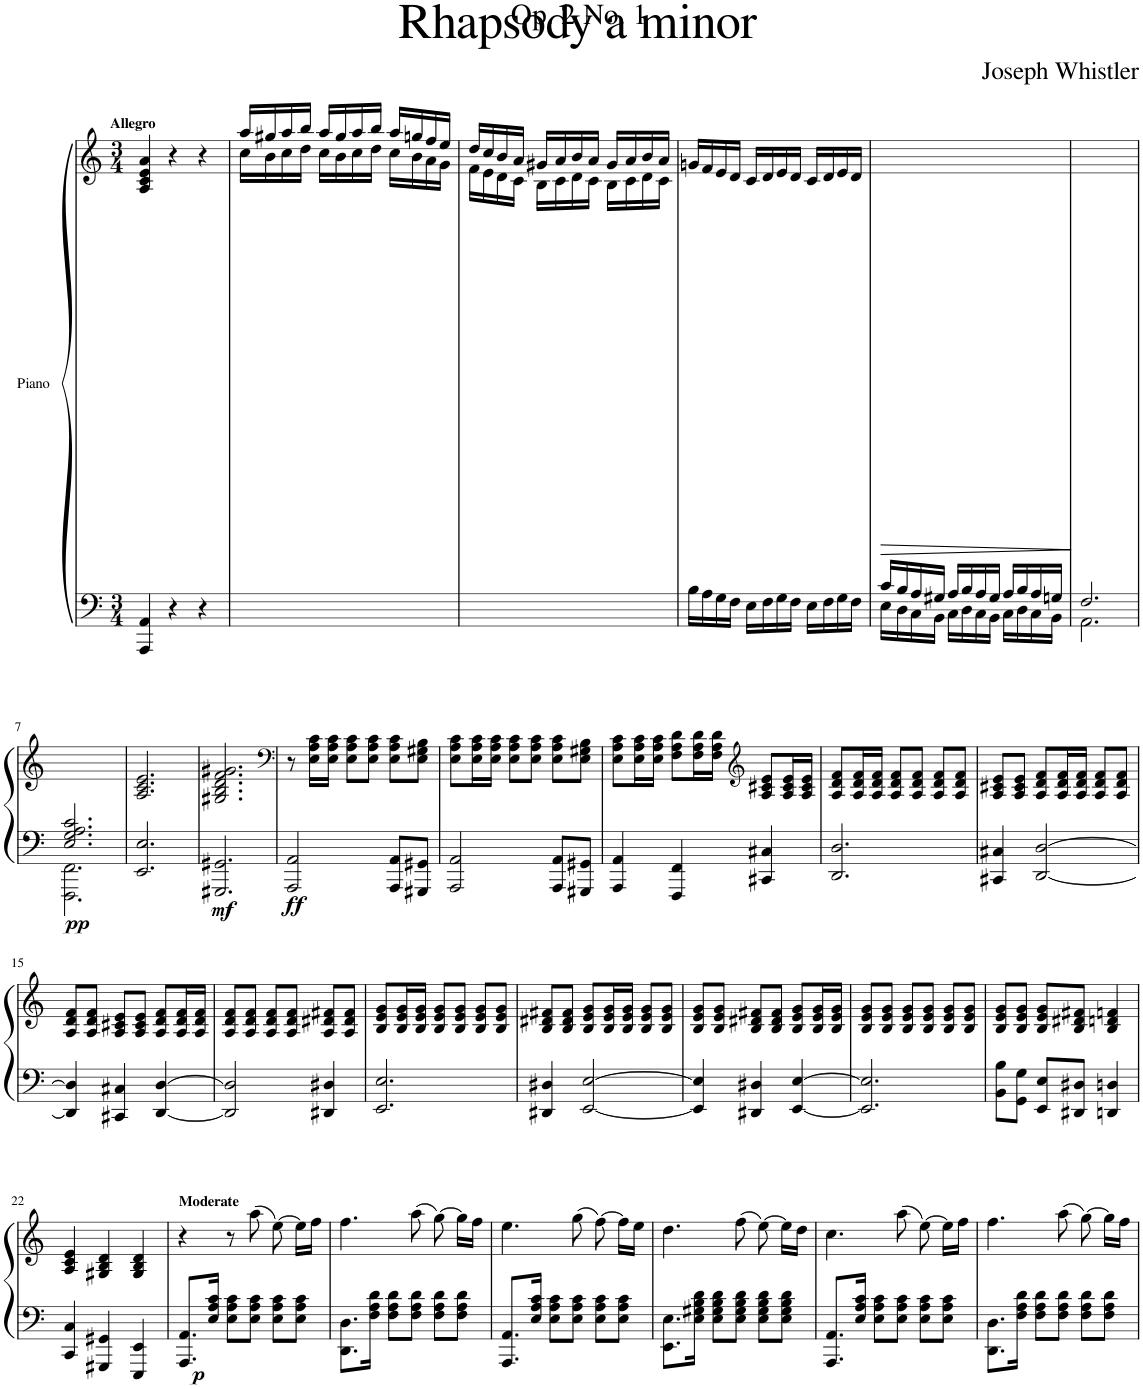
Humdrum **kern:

**kern	**kern	**dynam
*part1	*part1	*part1
*staff2	*staff1	*staff1/2
*I"Piano	*	*
*I'Pno	*	*
*clefF4	*clefG2	*
*k[]	*k[]	*
*M3/4	*M3/4	*
=1	=1	=1
!	!LO:TX:a:B:t=Allegro	!
4AAA/ 4AA/	4A/ 4c/ 4e/ 4a/	.
4r	4r	.
4r	4r	.
=2	=2	=2
*	*^	*
2.ryy	16aa/LL	16cc\LL	.
.	16gg#X/	16b\	.
.	16aa/	16cc\	.
.	16bb/JJ	16dd\JJ	.
.	16aa/LL	16cc\LL	.
.	16gg#/	16b\	.
.	16aa/	16cc\	.
.	16bb/JJ	16dd\JJ	.
.	16aa/LL	16cc\LL	.
.	16ggn/	16b\	.
.	16ff/	16a\	.
.	16ee/JJ	16g\JJ	.
=3	=3	=3	=3
2.ryy	16dd/LL	16f\LL	.
.	16cc/	16e\	.
.	16b/	16d\	.
.	16a/JJ	16c\JJ	.
.	16g#X/LL	16B\LL	.
.	16a/	16c\	.
.	16b/	16d\	.
.	16a/JJ	16c\JJ	.
.	16g#/LL	16B\LL	.
.	16a/	16c\	.
.	16b/	16d\	.
.	16a/JJ	16c\JJ	.
*	*v	*v	*
=4	=4	=4
*^	*	*
2.ryy	16B\LL	16gn/LL	.
.	16A\	16f/	.
.	16G\	16e/	.
.	16F\JJ	16d/JJ	.
.	16E\LL	16c/LL	.
.	16F\	16d/	.
.	16G\	16e/	.
.	16F\JJ	16d/JJ	.
.	16E\LL	16c/LL	.
.	16F\	16d/	.
.	16G\	16e/	.
.	16F\JJ	16d/JJ	.
=5	=5	=5	=5
!	!	!	!LO:HP:b
16c/LL	16E\LL	2.ryy	>
16B/	16D\	.	.
16A/	16C\	.	.
16G#X/JJ	16BB\JJ	.	.
16A/LL	16C\LL	.	.
16B/	16D\	.	.
16A/	16C\	.	.
16G#/JJ	16BB\JJ	.	.
16A/LL	16C\LL	.	.
16B/	16D\	.	.
16A/	16C\	.	.
16Gn/JJ	16BB\JJ	.	.
*v	*v	*	*
.	.	]
=6	=6	=6
*^	*	*
2.F/	2.AA\	2.ryy	.
!!LO:LB:g=z
=7	=7	=7	=7
!	!	!	!LO:DY:b=2
2.E/ 2.G/ 2.A/ 2.c/	2.FFF\ 2.FF\	2.ryy	pp
*v	*v	*	*
=8	=8	=8
2.EE/ 2.E/	2.A/ 2.c/ 2.e/	.
=9	=9	=9
!	!	!LO:DY:b=2
2.GGG#X/ 2.GG#X/	2.G#X/ 2.B/ 2.d/ 2.f/ 2.g#X/	mf
=10	=10	=10
*	*clefF4	*
!	!	!LO:DY:b=2
2AAA/ 2AA/	8r	ff
.	16E\ 16A\ 16c\LL	.
.	16E\ 16A\ 16c\JJ	.
.	8E\ 8A\ 8c\L	.
.	8E\ 8A\ 8c\J	.
8AAA/ 8AA/L	8E\ 8A\ 8c\L	.
8GGG#X/ 8GG#X/J	8E\ 8G#X\ 8B\J	.
=11	=11	=11
2AAA/ 2AA/	8E\ 8A\ 8c\L	.
.	16E\ 16A\ 16c\L	.
.	16E\ 16A\ 16c\JJ	.
.	8E\ 8A\ 8c\L	.
.	8E\ 8A\ 8c\J	.
8AAA/ 8AA/L	8E\ 8A\ 8c\L	.
8GGG#X/ 8GG#X/J	8E\ 8G#X\ 8B\J	.
=12	=12	=12
4AAA/ 4AA/	8E\ 8A\ 8c\L	.
.	16E\ 16A\ 16c\L	.
.	16E\ 16A\ 16c\JJ	.
4FFF/ 4FF/	8F\ 8A\ 8d\L	.
.	16F\ 16A\ 16d\L	.
.	16F\ 16A\ 16d\JJ	.
*	*clefG2	*
4CC#X/ 4C#X/	8A/ 8c#X/ 8e/L	.
.	16A/ 16c#/ 16e/L	.
.	16A/ 16c#/ 16e/JJ	.
=13	=13	=13
2.DD/ 2.D/	8A/ 8d/ 8f/L	.
.	16A/ 16d/ 16f/L	.
.	16A/ 16d/ 16f/JJ	.
.	8A/ 8d/ 8f/L	.
.	8A/ 8d/ 8f/J	.
.	8A/ 8d/ 8f/L	.
.	8A/ 8d/ 8f/J	.
=14	=14	=14
4CC#X/ 4C#X/	8A/ 8c#X/ 8e/L	.
.	8A/ 8c#/ 8e/J	.
[2DD/ [2D/	8A/ 8d/ 8f/L	.
.	16A/ 16d/ 16f/L	.
.	16A/ 16d/ 16f/JJ	.
.	8A/ 8d/ 8f/L	.
.	8A/ 8d/ 8f/J	.
!!LO:LB:g=z
=15	=15	=15
4DD/] 4D/]	8A/ 8d/ 8f/L	.
.	8A/ 8d/ 8f/J	.
4CC#X/ 4C#X/	8A/ 8c#X/ 8e/L	.
.	8A/ 8c#/ 8e/J	.
[4DD/ [4D/	8A/ 8d/ 8f/L	.
.	16A/ 16d/ 16f/L	.
.	16A/ 16d/ 16f/JJ	.
=16	=16	=16
2DD/] 2D/]	8A/ 8d/ 8f/L	.
.	8A/ 8d/ 8f/J	.
.	8A/ 8d/ 8f/L	.
.	8A/ 8d/ 8f/J	.
4DD#X/ 4D#X/	8A/ 8d#X/ 8f#X/L	.
.	8A/ 8d#/ 8f#/J	.
=17	=17	=17
2.EE/ 2.E/	8B/ 8e/ 8g/L	.
.	16B/ 16e/ 16g/L	.
.	16B/ 16e/ 16g/JJ	.
.	8B/ 8e/ 8g/L	.
.	8B/ 8e/ 8g/J	.
.	8B/ 8e/ 8g/L	.
.	8B/ 8e/ 8g/J	.
=18	=18	=18
4DD#X/ 4D#X/	8B/ 8d#X/ 8f#X/L	.
.	8B/ 8d#/ 8f#/J	.
[2EE/ [2E/	8B/ 8e/ 8g/L	.
.	16B/ 16e/ 16g/L	.
.	16B/ 16e/ 16g/JJ	.
.	8B/ 8e/ 8g/L	.
.	8B/ 8e/ 8g/J	.
=19	=19	=19
4EE/] 4E/]	8B/ 8e/ 8g/L	.
.	8B/ 8e/ 8g/J	.
4DD#X/ 4D#X/	8B/ 8d#X/ 8f#X/L	.
.	8B/ 8d#/ 8f#/J	.
[4EE/ [4E/	8B/ 8e/ 8g/L	.
.	16B/ 16e/ 16g/L	.
.	16B/ 16e/ 16g/JJ	.
=20	=20	=20
2.EE/] 2.E/]	8B/ 8e/ 8g/L	.
.	8B/ 8e/ 8g/J	.
.	8B/ 8e/ 8g/L	.
.	8B/ 8e/ 8g/J	.
.	8B/ 8e/ 8g/L	.
.	8B/ 8e/ 8g/J	.
=21	=21	=21
8BB\ 8B\L	8B/ 8e/ 8g/L	.
8GG\ 8G\J	8B/ 8e/ 8g/J	.
8EE/ 8E/L	8B/ 8e/ 8g/L	.
8DD#X/ 8D#X/J	8B/ 8d#X/ 8f#X/J	.
4DDn/ 4Dn/	4B/ 4dn/ 4fn/	.
!!LO:LB:g=z
=22	=22	=22
4CC/ 4C/	4A/ 4c/ 4e/	.
4GGG#X/ 4GG#X/	4G#X/ 4B/ 4d/	.
4EEE/ 4EE/	4G#/ 4B/ 4d/	.
=23	=23	=23
!	!LO:TX:a:B:t=Moderate	!
!	!	!LO:DY:b=2
8.AAA/ 8.AA/L	4r	p
16E/ 16A/ 16c/Jk	.	.
8E\ 8A\ 8c\L	8r	.
8E\ 8A\ 8c\J	(8aa\	.
8E\ 8A\ 8c\L	[8ee\)	.
8E\ 8A\ 8c\J	16ee\LL]	.
.	16ff\JJ	.
=24	=24	=24
8.DD\ 8.D\L	4.ff\	.
16F\ 16A\ 16d\Jk	.	.
8F\ 8A\ 8d\L	.	.
8F\ 8A\ 8d\J	(8aa\	.
8F\ 8A\ 8d\L	[8gg\)	.
8F\ 8A\ 8d\J	16gg\LL]	.
.	16ff\JJ	.
=25	=25	=25
8.AAA/ 8.AA/L	4.ee\	.
16E/ 16A/ 16c/Jk	.	.
8E\ 8A\ 8c\L	.	.
8E\ 8A\ 8c\J	(8gg\	.
8E\ 8A\ 8c\L	[8ff\)	.
8E\ 8A\ 8c\J	16ff\LL]	.
.	16ee\JJ	.
=26	=26	=26
8.EE\ 8.E\L	4.dd\	.
16E\ 16G#X\ 16B\ 16d\Jk	.	.
8E\ 8G#\ 8B\ 8d\L	.	.
8E\ 8G#\ 8B\ 8d\J	(8ff\	.
8E\ 8G#\ 8B\ 8d\L	[8ee\)	.
8E\ 8G#\ 8B\ 8d\J	16ee\LL]	.
.	16dd\JJ	.
=27	=27	=27
8.AAA/ 8.AA/L	4.cc\	.
16E/ 16A/ 16c/Jk	.	.
8E\ 8A\ 8c\L	.	.
8E\ 8A\ 8c\J	(8aa\	.
8E\ 8A\ 8c\L	[8ee\)	.
8E\ 8A\ 8c\J	16ee\LL]	.
.	16ff\JJ	.
=28	=28	=28
8.DD\ 8.D\L	4.ff\	.
16F\ 16A\ 16d\Jk	.	.
8F\ 8A\ 8d\L	.	.
8F\ 8A\ 8d\J	(8aa\	.
8F\ 8A\ 8d\L	[8gg\)	.
8F\ 8A\ 8d\J	16gg\LL]	.
.	16ff\JJ	.
=	=	=
*-	*-	*-
